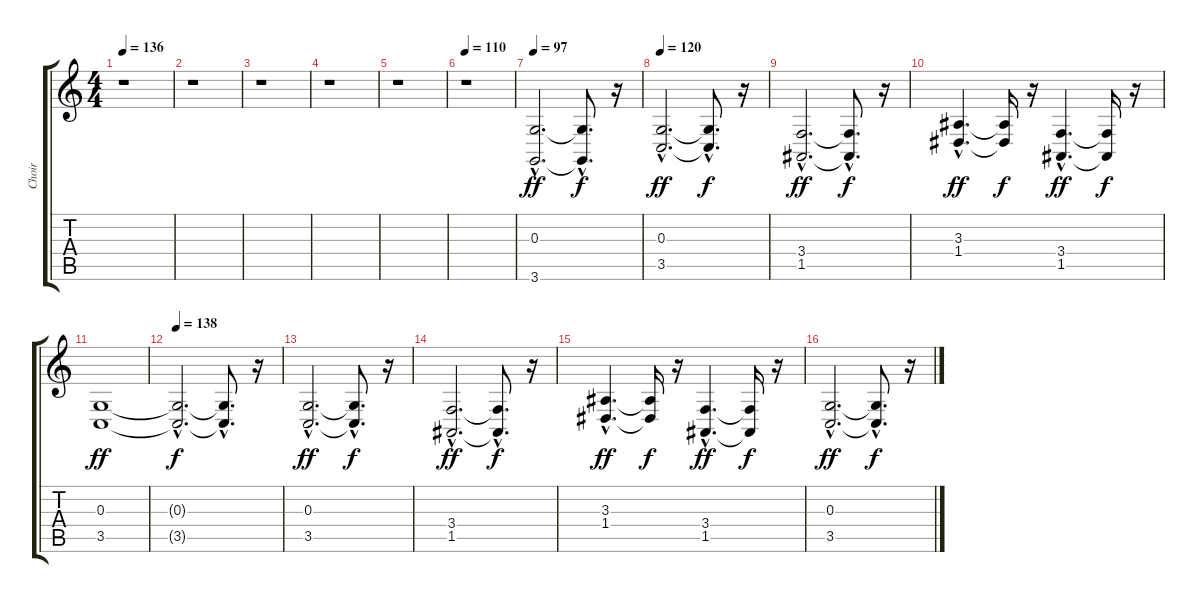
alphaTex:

\track ("Choir" "Choir") {instrument synthstrings1}
\staff {score tabs}
\tuning (E4 B3 G3 D3 A2 E2) {hide}
\ts (4 4)
\tempo 136
\clef g2
\ks c
r.1{dy f} |
r.1 |
r.1 |
r.1 |
r.1 |
\tempo 110
r.1 |
\tempo 97
(0.3{hac} 3.6{hac}).2{d dy ff} (0.3{hac t} 3.6{hac t}).8{d dy f} r.16 |
\tempo 120
(0.3{hac} 3.5{hac}).2{d dy ff instrument choiraahs} (0.3{hac t} 3.5{hac t}).8{d dy f} r.16 |
(3.4{hac} 1.5{hac}).2{d dy ff} (3.4{hac t} 1.5{hac t}).8{d dy f} r.16 |
(3.3{hac} 1.4{hac}).4{d dy ff} (3.3{t} 1.4{t}).16{dy f} r.16 (3.4{hac} 1.5{hac}).4{d dy ff} (3.4{t} 1.5{t}).16{dy f} r.16 |
(0.3 3.5).1{dy ff} |
\tempo 138
(0.3{hac t} 3.5{hac t}).2{d dy f} (0.3{hac t} 3.5{hac t}).8{d} r.16 |
(0.3{hac} 3.5{hac}).2{d dy ff} (0.3{hac t} 3.5{hac t}).8{d dy f} r.16 |
(3.4{hac} 1.5{hac}).2{d dy ff} (3.4{hac t} 1.5{hac t}).8{d dy f} r.16 |
(3.3{hac} 1.4{hac}).4{d dy ff} (3.3{t} 1.4{t}).16{dy f} r.16 (3.4{hac} 1.5{hac}).4{d dy ff} (3.4{t} 1.5{t}).16{dy f} r.16 |
(0.3{hac} 3.5{hac}).2{d dy ff} (0.3{hac t} 3.5{hac t}).8{d dy f} r.16
